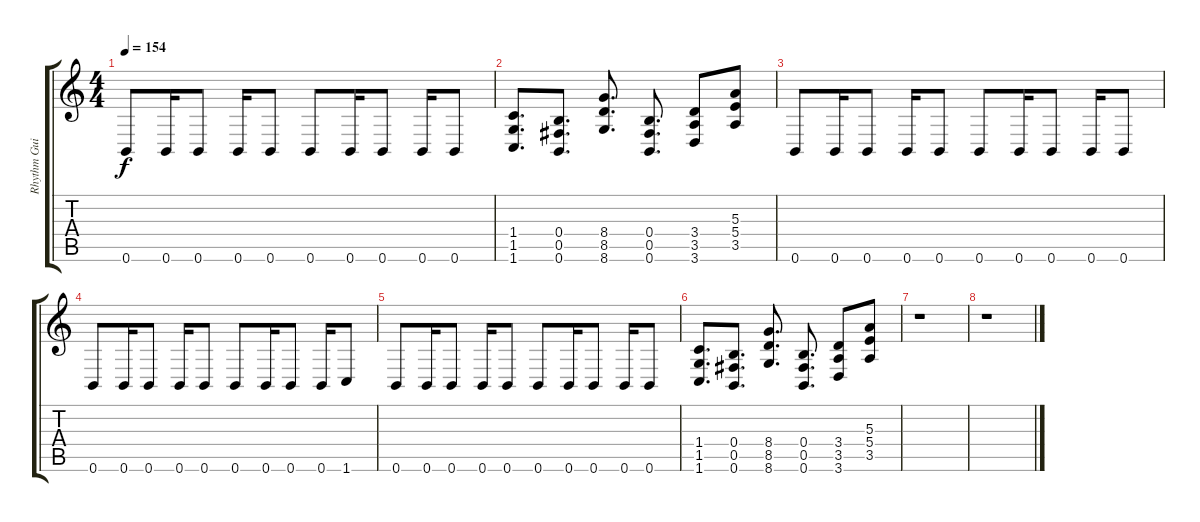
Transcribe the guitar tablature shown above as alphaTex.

\track ("Rhythm Guitar - Matt" "Rhythm Gui") {instrument distortionguitar}
\staff {score tabs}
\tuning (Db4 Ab3 E3 B2 Gb2 B1) {hide}
\ts (4 4)
\tempo 154
\clef g2
\ks c
0.6.8{dy f} 0.6.16 0.6.8 0.6.16 0.6.8 0.6.8 0.6.16 0.6.8 0.6.16 0.6.8 |
(1.4 1.5 1.6).8{d} (0.4 0.5 0.6).8{d} (8.4 8.5 8.6).8{d} (0.4 0.5 0.6).8{d} (3.4 3.5 3.6).8 (5.3 5.4 3.5).8 |
0.6.8 0.6.16 0.6.8 0.6.16 0.6.8 0.6.8 0.6.16 0.6.8 0.6.16 0.6.8 |
0.6.8 0.6.16 0.6.8 0.6.16 0.6.8 0.6.8 0.6.16 0.6.8 0.6.16 1.6.8 |
0.6.8 0.6.16 0.6.8 0.6.16 0.6.8 0.6.8 0.6.16 0.6.8 0.6.16 0.6.8 |
(1.4 1.5 1.6).8{d} (0.4 0.5 0.6).8{d} (8.4 8.5 8.6).8{d} (0.4 0.5 0.6).8{d} (3.4 3.5 3.6).8 (5.3 5.4 3.5).8 |
r.1 |
r.1
